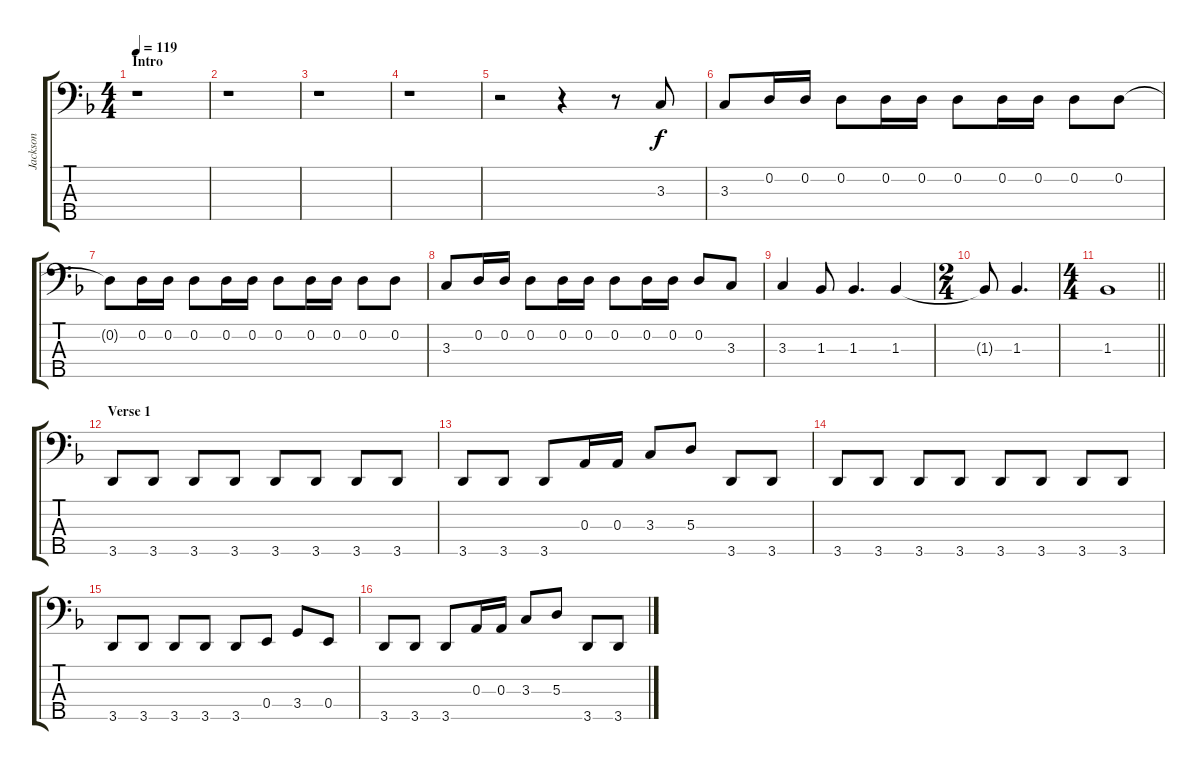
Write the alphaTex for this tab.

\track ("Jackson" "Jackson") {instrument electricbassfinger}
\staff {score tabs}
\tuning (G2 D2 A1 E1 B0) {hide}
\ts (4 4)
\section ("" "Intro")
\tempo 119
\clef f4
\ks dminor
r.1{dy f instrument electricbassfinger} |
r.1 |
r.1 |
r.1 |
r.2 r.4 r.8 3.3.8 |
3.3.8 0.2.16 0.2.16 0.2.8 0.2.16 0.2.16 0.2.8 0.2.16 0.2.16 0.2.8 0.2.8 |
0.2{t}.8 0.2.16 0.2.16 0.2.8 0.2.16 0.2.16 0.2.8 0.2.16 0.2.16 0.2.8 0.2.8 |
3.3.8 0.2.16 0.2.16 0.2.8 0.2.16 0.2.16 0.2.8 0.2.16 0.2.16 0.2.8 3.3.8 |
3.3.4 1.3.8 1.3.4{d} 1.3.4 |
\ts (2 4)
1.3{t}.8 1.3.4{d} |
\ts (4 4)
\barLineRight lightlight
1.3.1 |
\section ("" "Verse 1")
3.5.8 3.5.8 3.5.8 3.5.8 3.5.8 3.5.8 3.5.8 3.5.8 |
3.5.8 3.5.8 3.5.8 0.3.16 0.3.16 3.3.8 5.3.8 3.5.8 3.5.8 |
3.5.8 3.5.8 3.5.8 3.5.8 3.5.8 3.5.8 3.5.8 3.5.8 |
3.5.8 3.5.8 3.5.8 3.5.8 3.5.8 0.4.8 3.4.8 0.4.8 |
3.5.8 3.5.8 3.5.8 0.3.16 0.3.16 3.3.8 5.3.8 3.5.8 3.5.8
